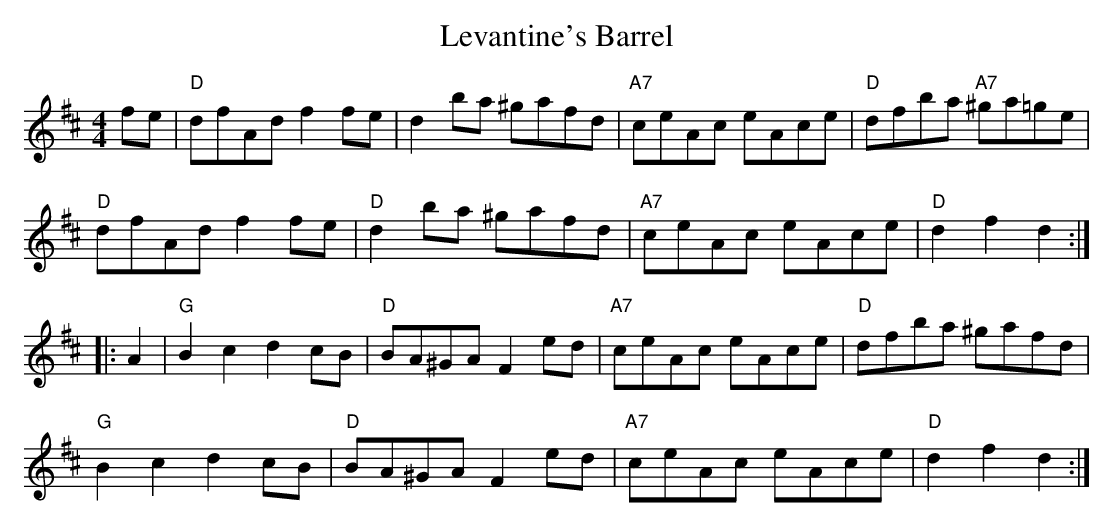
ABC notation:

X:1
T:Levantine's Barrel
M:4/4
L:1/4
K:D
f/2e/2|"D"d/2f/2A/2d/2 ff/2e/2|db/2a/2 ^g/2a/2f/2d/2|\
"A7"c/2e/2A/2c/2 e/2A/2c/2e/2|"D"d/2f/2b/2a/2 "A7"^g/2a/2=g/2e/2|
"D"d/2f/2A/2d/2 ff/2e/2|"D"db/2a/2 ^g/2a/2f/2d/2|"A7"c/2e/2A/2c/2 e/2A/2c/2e/2\
|"D"df d:|
|:A|"G"Bc dc/2B/2|"D"B/2A/2^G/2A/2 Fe/2d/2|"A7"c/2e/2A/2c/2 e/2A/2c/2e/2|\
"D"d/2f/2b/2a/2 ^g/2a/2f/2d/2|
"G"Bc dc/2B/2|"D"B/2A/2^G/2A/2 Fe/2d/2|"A7"c/2e/2A/2c/2 e/2A/2c/2e/2|"D"df d:|
